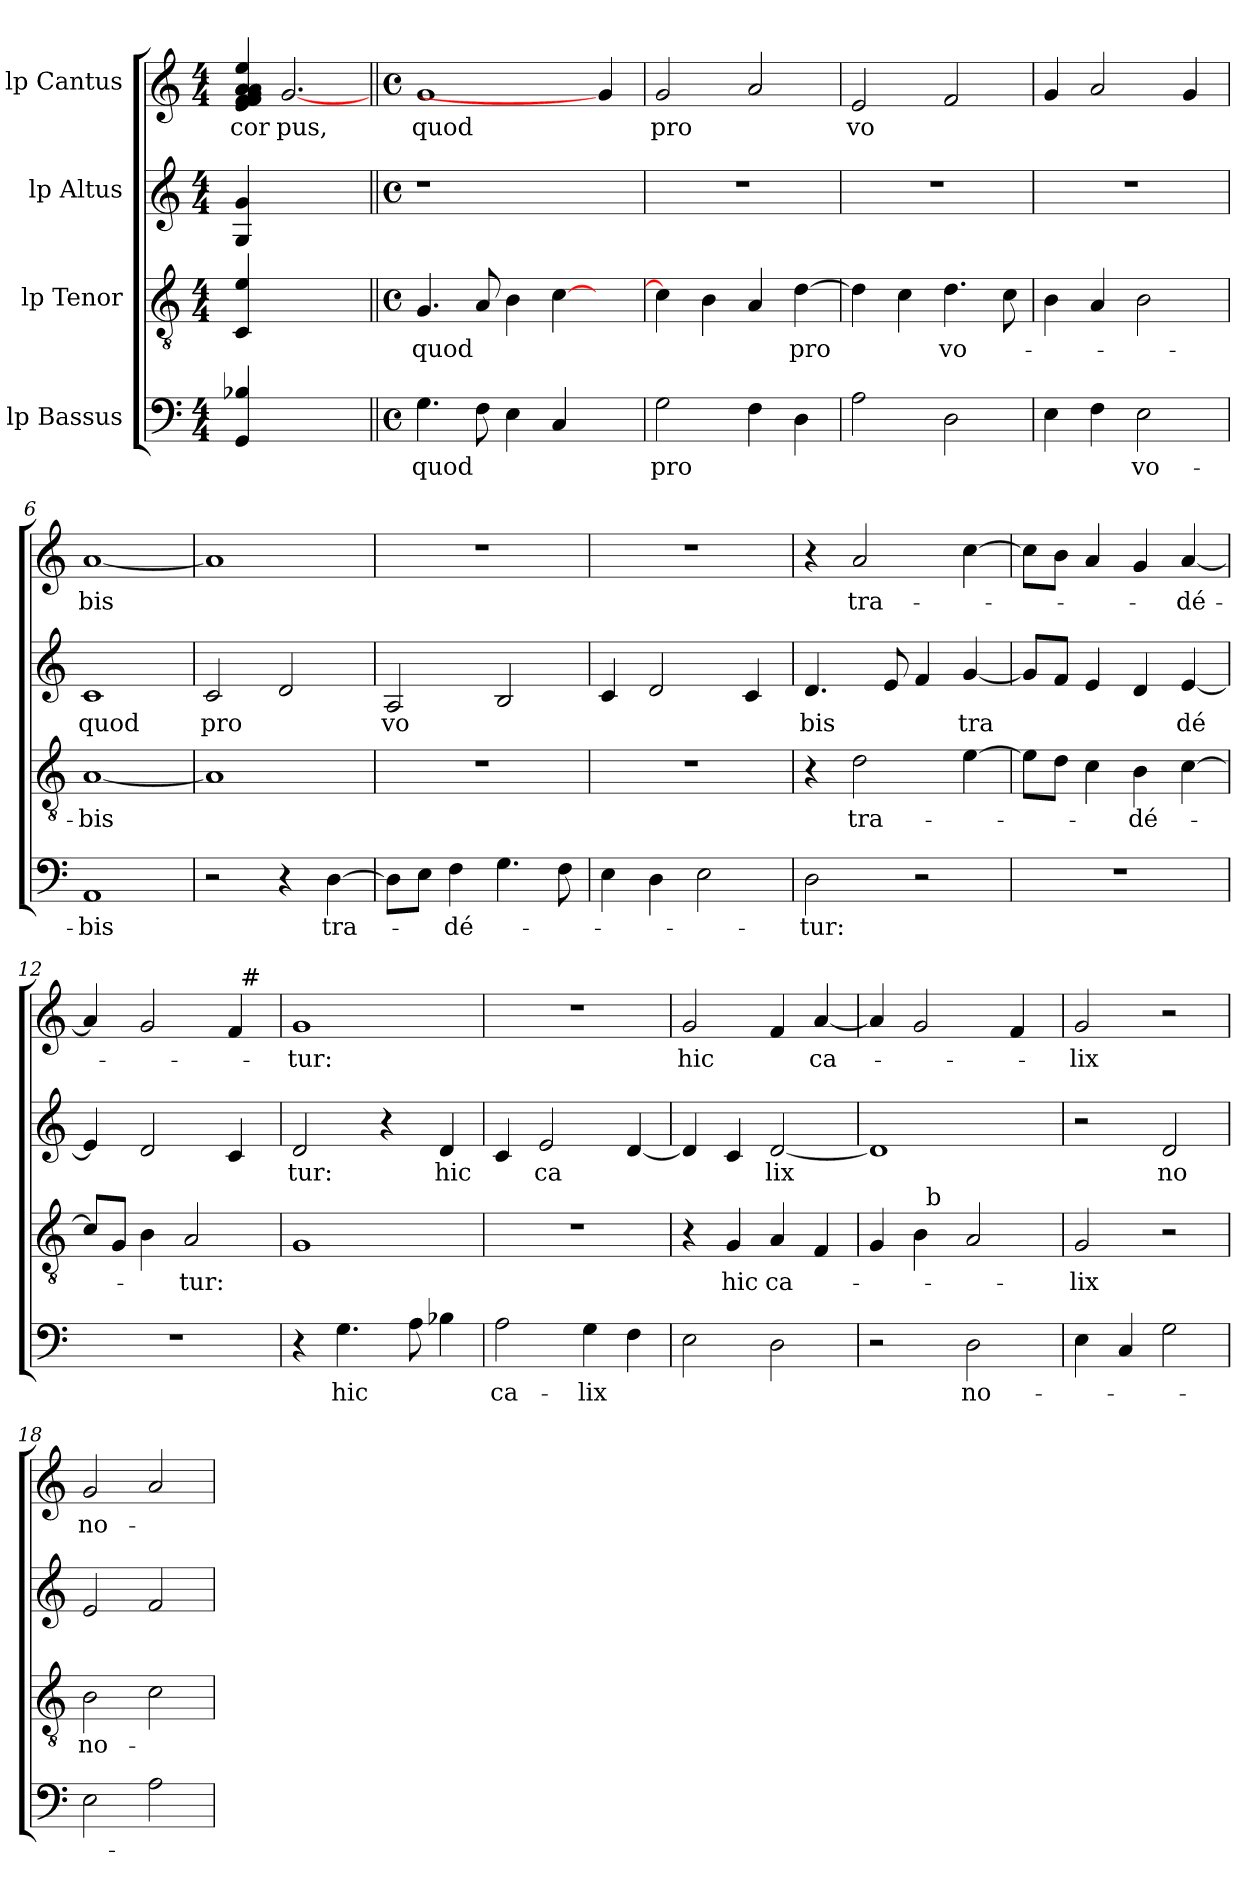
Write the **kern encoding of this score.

**kern	**text	**kern	**text	**kern	**text	**kern	**text
*part4	*part4	*part3	*part3	*part2	*part2	*part1	*part1
*staff4	*staff4	*staff3	*staff3	*staff2	*staff2	*staff1	*staff1
*I"lp Bassus	*	*I"lp Tenor	*	*I"lp Altus	*	*I"lp Cantus	*
*clefF4	*	*clefGv2	*	*clefG2	*	*clefG2	*
*k[]	*	*k[]	*	*k[]	*	*k[]	*
*C:	*	*C:	*	*C:	*	*C:	*
*M4/4	*	*M4/4	*	*M4/4	*	*M4/4	*
=1	=1	=1	=1	=1	=1	=1	=1
!	!	!	!	!	!	!	!LO:LY:b
4GG/ 4B-X/	.	4C/ 4e/	.	4G/ 4g/	.	4e/ 4f/ 4f/ 4g/ 4a/ 4a/ 4a/ 4ee/	cor
!	!	!	!	!	!	!	!LO:LY:b
2.ryy	.	2.ryy	.	2.ryy	.	[2.g	pus,
=2||	=2||	=2||	=2||	=2||	=2||	=2||	=2||
*M4/4	*	*M4/4	*	*M4/4	*	*M4/4	*
*met(c)	*	*met(c)	*	*met(c)	*	*met(c)	*
!	!LO:LY:b	!	!LO:LY:b	!	!	!	!LO:LY:b
4.G\	quod	4.G/	quod	1r	.	1g	quod
8F\	.	8A/	.	.	.	.	.
4E\	.	4B\	.	.	.	.	.
4C/	.	[>4c\	.	.	.	.	.
4ryy	.	4ryy	.	4ryy	.	4g]	.
=3	=3	=3	=3	=3	=3	=3	=3
!	!LO:LY:b	!	!	!	!	!	!LO:LY:b
2G\	pro	4c\]	.	1r	.	2g/	pro
.	.	4B\	.	.	.	.	.
4F\	.	4A/	.	.	.	2a/	.
!	!	!	!LO:LY:b	!	!	!	!
4D\	.	[>4d\	pro	.	.	.	.
=4	=4	=4	=4	=4	=4	=4	=4
!	!	!	!	!	!	!	!LO:LY:b
2A\	.	4d\]	.	1r	.	2e/	vo
.	.	4c\	.	.	.	.	.
!	!	!	!LO:LY:b	!	!	!	!
2D\	.	4.d\	vo-	.	.	2f/	.
.	.	8c\	.	.	.	.	.
=5	=5	=5	=5	=5	=5	=5	=5
4E\	.	4B\	.	1r	.	4g/	.
4F\	.	4A/	.	.	.	2a/	.
!	!LO:LY:b	!	!	!	!	!	!
2E\	vo-	2B\	.	.	.	.	.
.	.	.	.	.	.	4g/	.
=6	=6	=6	=6	=6	=6	=6	=6
!	!LO:LY:b	!	!LO:LY:b	!	!LO:LY:b	!	!LO:LY:b
1AA	-bis	[<1A	-bis	1c	quod	[<1a	bis
=7	=7	=7	=7	=7	=7	=7	=7
!	!	!	!	!	!LO:LY:b	!	!
2r	.	1A]	.	2c/	pro	1a]	.
4r	.	.	.	2d/	.	.	.
!	!LO:LY:b	!	!	!	!	!	!
[<4D\	tra-	.	.	.	.	.	.
!!LO:LB:g=z
=8	=8	=8	=8	=8	=8	=8	=8
!	!	!	!	!	!LO:LY:b	!	!
8D\L]	.	1r	.	2A/	vo	1r	.
8E\J	.	.	.	.	.	.	.
!	!LO:LY:b	!	!	!	!	!	!
4F\	-dé-	.	.	.	.	.	.
4.G\	.	.	.	2B/	.	.	.
8F\	.	.	.	.	.	.	.
=9	=9	=9	=9	=9	=9	=9	=9
4E\	.	1r	.	4c/	.	1r	.
4D\	.	.	.	2d/	.	.	.
2E\	.	.	.	.	.	.	.
.	.	.	.	4c/	.	.	.
=10	=10	=10	=10	=10	=10	=10	=10
!	!LO:LY:b	!	!	!	!LO:LY:b	!	!
2D\	-tur:	4r	.	4.d/	bis	4r	.
!	!	!	!LO:LY:b	!	!	!	!LO:LY:b
.	.	2d\	tra-	.	.	2a/	tra-
.	.	.	.	8e/	.	.	.
2r	.	.	.	4f/	.	.	.
!	!	!	!	!	!LO:LY:b	!	!
.	.	[>4e\	.	[<4g/	tra	[>4cc\	.
=11	=11	=11	=11	=11	=11	=11	=11
1r	.	8e\L]	.	8g/L]	.	8cc\L]	.
.	.	8d\J	.	8f/J	.	8b\J	.
.	.	4c\	.	4e/	.	4a/	.
!	!	!	!LO:LY:b	!	!	!	!
.	.	4B\	-dé-	4d/	.	4g/	.
!	!	!	!	!	!LO:LY:b	!	!LO:LY:b
.	.	[>4c\	.	[<4e/	dé	[<4a/	-dé-
=12	=12	=12	=12	=12	=12	=12	=12
*	*	*	*	*	*	*^	*
1r	.	8c/L]	.	4e/]	.	4a/]	2ryy	.
.	.	8G/J	.	.	.	.	.	.
.	.	4B\	.	2d/	.	2g/	.	.
!	!	!	!LO:LY:b	!	!	!	!	!
.	.	2A/	-tur:	.	.	.	4ryy	.
.	.	.	.	4c/	.	4f/	32ryy	.
!	!	!	!	!	!	!	!LO:TX:a:t=#	!
.	.	.	.	.	.	.	8..ryy	.
=13	=13	=13	=13	=13	=13	=13	=13	=13
!	!	!	!	!	!LO:LY:b	!	!	!LO:LY:b
*	*	*	*	*	*	*v	*v	*
4r	.	1G	.	2d/	tur:	1g	-tur:
!	!LO:LY:b	!	!	!	!	!	!
4.G\	hic	.	.	.	.	.	.
.	.	.	.	4r	.	.	.
8A\	.	.	.	.	.	.	.
!	!	!	!	!	!LO:LY:b	!	!
4B-X\	.	.	.	4d/	hic	.	.
=14	=14	=14	=14	=14	=14	=14	=14
!	!LO:LY:b	!	!	!	!	!	!
2A\	ca-	1r	.	4c/	.	1r	.
!	!	!	!	!	!LO:LY:b	!	!
.	.	.	.	2e/	ca	.	.
!	!LO:LY:b	!	!	!	!	!	!
4G\	-lix	.	.	.	.	.	.
4F\	.	.	.	[<4d/	.	.	.
=15	=15	=15	=15	=15	=15	=15	=15
!	!	!	!	!	!	!	!LO:LY:b
2E\	.	4r	.	4d/]	.	2g/	hic
!	!	!	!LO:LY:b	!	!	!	!
.	.	4G/	hic	4c/	.	.	.
!	!	!	!LO:LY:b	!	!LO:LY:b	!	!
2D\	.	4A/	ca-	[<2d/	lix	4f/	.
!	!	!	!	!	!	!	!LO:LY:b
.	.	4F/	.	.	.	[<4a/	ca-
=16	=16	=16	=16	=16	=16	=16	=16
*	*	*^	*	*	*	*	*
2r	.	4G/	4ryy	.	1d]	.	4a/]	.
.	.	4B\	32ryy	.	.	.	2g/	.
!	!	!	!LO:TX:a:t=b	!	!	!	!	!
.	.	.	2ryy	.	.	.	.	.
!	!LO:LY:b	!	!	!	!	!	!	!
2D\	no-	2A/	.	.	.	.	.	.
.	.	.	.	.	.	.	4f/	.
.	.	.	8..ryy	.	.	.	.	.
!!LO:LB:g=z
=17	=17	=17	=17	=17	=17	=17	=17	=17
!	!	!	!	!LO:LY:b	!	!	!	!LO:LY:b
*	*	*v	*v	*	*	*	*	*
4E\	.	2G/	-lix	2r	.	2g/	-lix
4C/	.	.	.	.	.	.	.
!	!	!	!	!	!LO:LY:b	!	!
2G\	.	2r	.	2d/	no	2r	.
=18	=18	=18	=18	=18	=18	=18	=18
!	!	!	!LO:LY:b	!	!	!	!LO:LY:b
2E\	.	2B\	no-	2e/	.	2g/	no-
2A\	.	2c\	.	2f/	.	2a/	.
=	=	=	=	=	=	=	=
*-	*-	*-	*-	*-	*-	*-	*-
